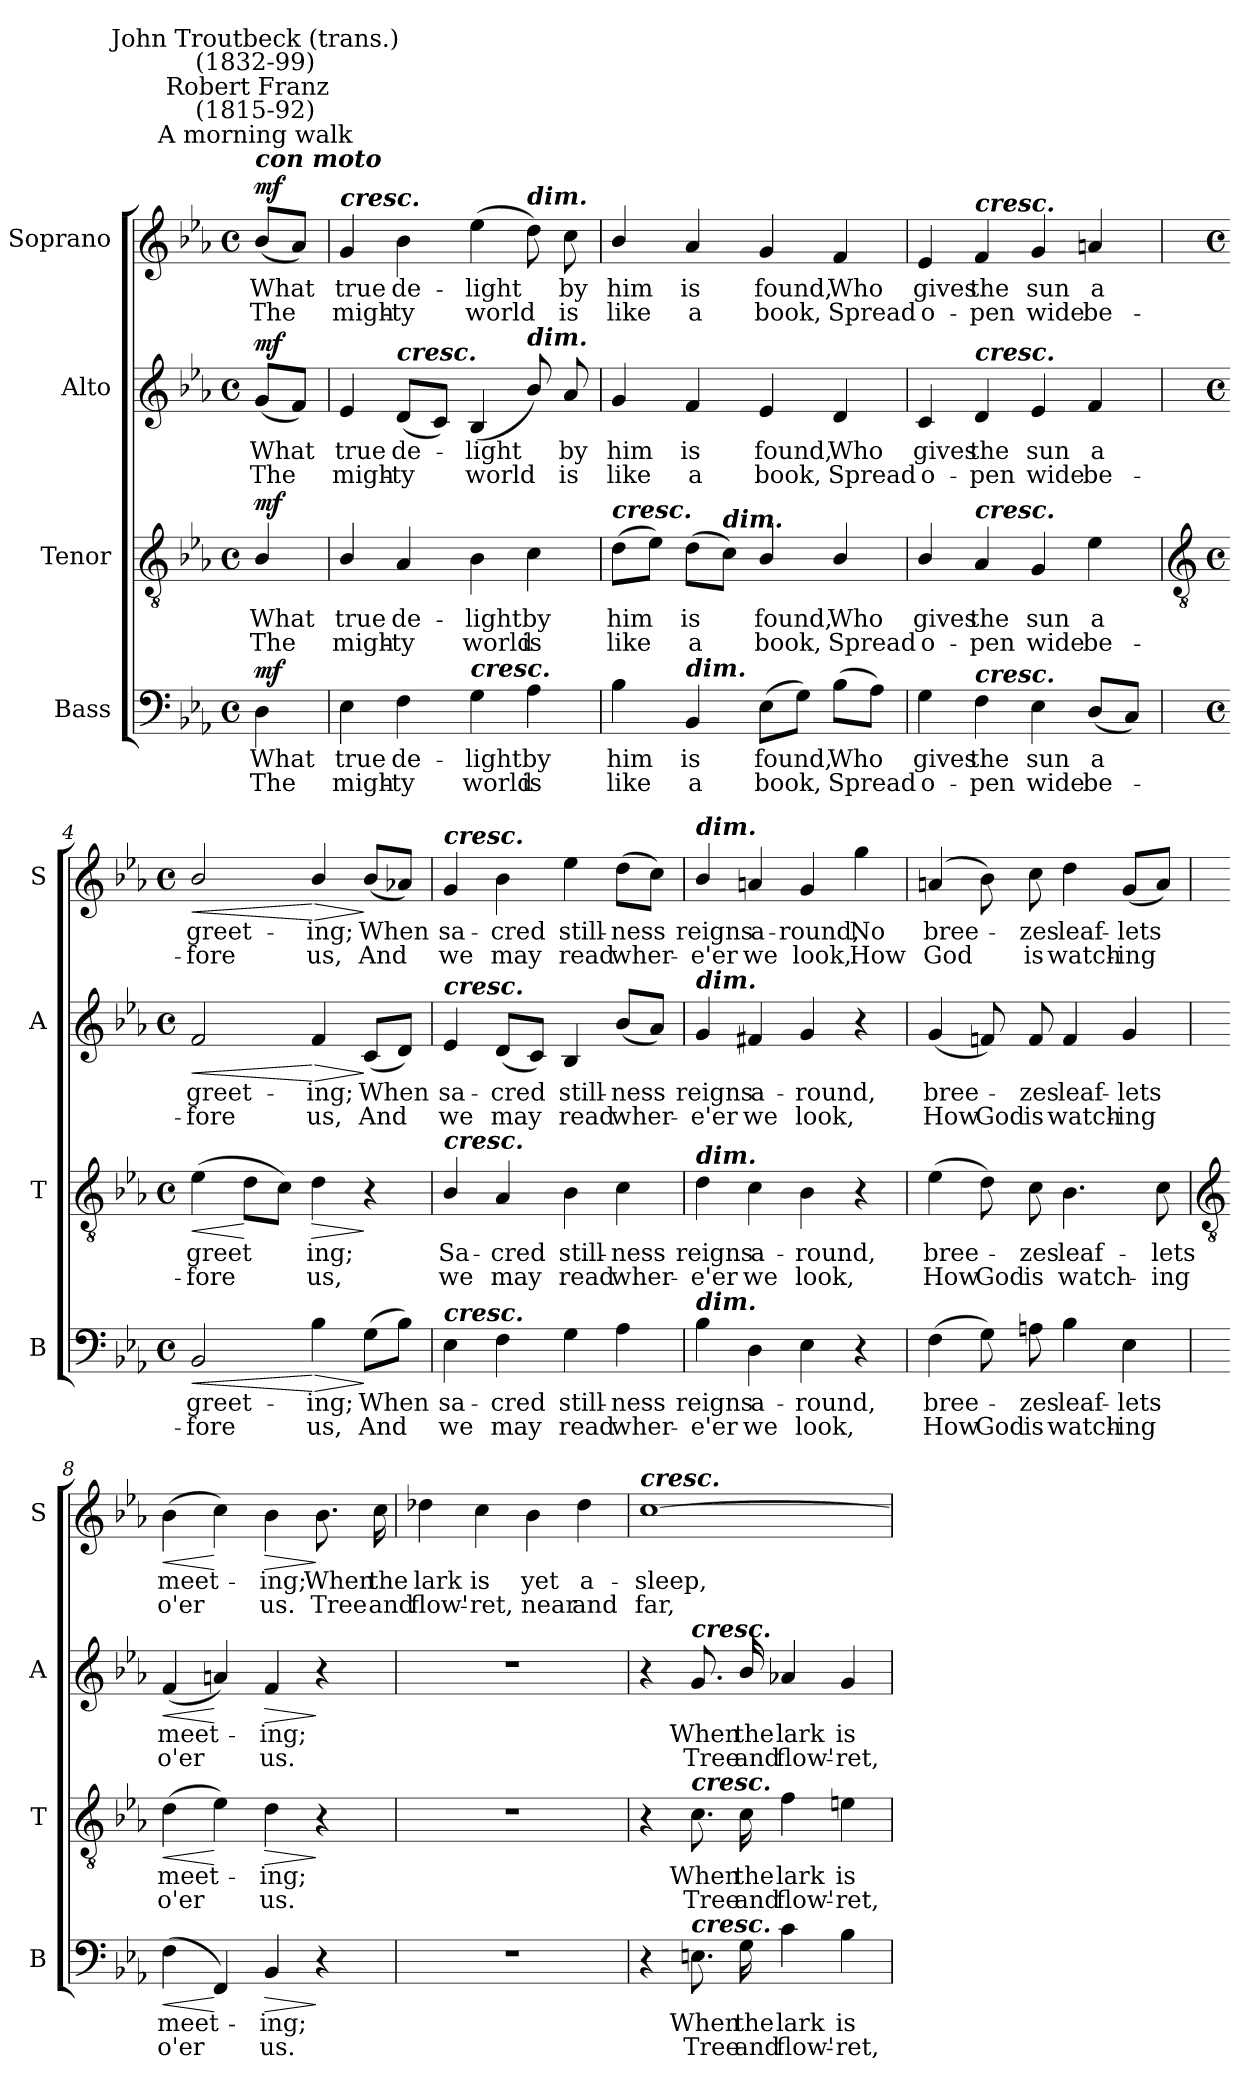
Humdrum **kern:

**kern	**text	**text	**dynam	**kern	**text	**text	**dynam	**kern	**text	**text	**dynam	**kern	**text	**text	**dynam
*part4	*part4	*part4	*part4	*part3	*part3	*part3	*part3	*part2	*part2	*part2	*part2	*part1	*part1	*part1	*part1
*staff4	*staff4	*staff4	*staff4	*staff3	*staff3	*staff3	*staff3	*staff2	*staff2	*staff2	*staff2	*staff1	*staff1	*staff1	*staff1
*I"Bass	*	*	*	*I"Tenor	*	*	*	*I"Alto	*	*	*	*I"Soprano	*	*	*
*I'B	*	*	*	*I'T	*	*	*	*I'A	*	*	*	*I'S	*	*	*
*clefF4	*	*	*	*clefGv2	*	*	*	*clefG2	*	*	*	*clefG2	*	*	*
*k[b-e-a-]	*	*	*	*k[b-e-a-]	*	*	*	*k[b-e-a-]	*	*	*	*k[b-e-a-]	*	*	*
*E-:	*	*	*	*E-:	*	*	*	*E-:	*	*	*	*E-:	*	*	*
*M4/4	*	*	*	*M4/4	*	*	*	*M4/4	*	*	*	*M4/4	*	*	*
*met(c)	*	*	*	*met(c)	*	*	*	*met(c)	*	*	*	*met(c)	*	*	*
=	=	=	=	=	=	=	=	=	=	=	=	=	=	=	=
!	!	!	!	!	!	!	!	!	!	!	!	!LO:TX:a:Bi:t=con moto	!	!	!
!	!	!	!	!	!	!	!	!	!	!	!	!LO:TX:a:cj:t=A morning walk	!	!	!
!	!	!	!	!	!	!	!	!	!	!	!	!LO:TX:a:cj:t=Robert Franz  \n(1815-92)	!	!	!
!	!	!	!	!	!	!	!	!	!	!	!	!LO:TX:a:cj:t=John Troutbeck (trans.)\n(1832-99)	!	!	!
!	!LO:LY:b	!LO:LY:b	!LO:DY:b	!	!LO:LY:b	!LO:LY:b	!LO:DY:b	!	!LO:LY:b	!LO:LY:b	!LO:DY:b	!	!LO:LY:b	!LO:LY:b	!LO:DY:b
4D	What	The	mf	4B-/	What	The	mf	(<8gL	What	The	mf	(<8b-L	What	The	mf
.	.	.	.	.	.	.	.	8fJ)	.	.	.	8a-J)	.	.	.
=1	=1	=1	=1	=1	=1	=1	=1	=1	=1	=1	=1	=1	=1	=1	=1
!	!	!	!	!	!	!	!	!	!	!	!	!LO:TX:a:Bi:t=cresc.	!	!	!
!	!LO:LY:b	!LO:LY:b	!	!	!LO:LY:b	!LO:LY:b	!	!	!LO:LY:b	!LO:LY:b	!	!	!LO:LY:b	!LO:LY:b	!
4E-	true	migh-	.	4B-/	true	migh-	.	4e-	true	migh-	.	4g	true	migh-	.
!	!	!	!	!	!	!	!	!LO:TX:a:Bi:t=cresc.	!	!	!	!	!	!	!
!	!LO:LY:b	!LO:LY:b	!	!	!LO:LY:b	!LO:LY:b	!	!	!LO:LY:b	!LO:LY:b	!	!	!LO:LY:b	!LO:LY:b	!
4F	-de-	-ty	.	4A-	-de-	-ty	.	(<8dL	-de-	ty	.	4b-	-de-	-ty	.
.	.	.	.	.	.	.	.	8cJ)	.	.	.	.	.	.	.
!LO:TX:a:Bi:t=cresc.	!	!	!	!	!	!	!	!	!	!	!	!	!	!	!
!	!LO:LY:b	!LO:LY:b	!	!	!LO:LY:b	!LO:LY:b	!	!	!LO:LY:b	!LO:LY:b	!	!	!LO:LY:b	!LO:LY:b	!
4G	light	world	.	4B-	light	world	.	(<4B-	light	world	.	(>4ee-	light	world	.
!	!	!	!	!	!	!	!	!	!	!	!	!LO:TX:a:Bi:t=dim.	!	!	!
!	!	!	!	!	!	!	!	!LO:TX:a:Bi:t=dim.	!	!	!	!	!	!	!
!	!LO:LY:b	!LO:LY:b	!	!	!LO:LY:b	!LO:LY:b	!	!	!	!	!	!	!	!	!
4A-	by	is	.	4c	by	is	.	8b-/)	.	.	.	8dd)	.	.	.
!	!	!	!	!	!	!	!	!	!LO:LY:b	!LO:LY:b	!	!	!LO:LY:b	!LO:LY:b	!
.	.	.	.	.	.	.	.	8a-	by	is	.	8cc	by	is	.
=2	=2	=2	=2	=2	=2	=2	=2	=2	=2	=2	=2	=2	=2	=2	=2
!	!	!	!	!LO:TX:a:Bi:t=cresc.	!	!	!	!	!	!	!	!	!	!	!
!	!LO:LY:b	!LO:LY:b	!	!	!LO:LY:b	!LO:LY:b	!	!	!LO:LY:b	!LO:LY:b	!	!	!LO:LY:b	!LO:LY:b	!
4B-	him	like	.	(>8dL	him	like	.	4g	him	like	.	4b-/	him	like	.
.	.	.	.	8e-J)	.	.	.	.	.	.	.	.	.	.	.
!LO:TX:a:Bi:t=dim.	!	!	!	!	!	!	!	!	!	!	!	!	!	!	!
!	!LO:LY:b	!LO:LY:b	!	!	!LO:LY:b	!LO:LY:b	!	!	!LO:LY:b	!LO:LY:b	!	!	!LO:LY:b	!LO:LY:b	!
4BB-/	is	a	.	(>8dL	is	a	.	4f	is	a	.	4a-	is	a	.
!	!	!	!	!LO:TX:a:Bi:t=dim.	!	!	!	!	!	!	!	!	!	!	!
.	.	.	.	8cJ)	.	.	.	.	.	.	.	.	.	.	.
!	!LO:LY:b	!LO:LY:b	!	!	!LO:LY:b	!LO:LY:b	!	!	!LO:LY:b	!LO:LY:b	!	!	!LO:LY:b	!LO:LY:b	!
(>8E-L	found,	book,	.	4B-/	found,	book,	.	4e-	found,	book,	.	4g	found,	book,	.
8GJ)	.	.	.	.	.	.	.	.	.	.	.	.	.	.	.
!	!LO:LY:b	!LO:LY:b	!	!	!LO:LY:b	!LO:LY:b	!	!	!LO:LY:b	!LO:LY:b	!	!	!LO:LY:b	!LO:LY:b	!
(>8B-L	Who	Spread	.	4B-/	Who	Spread	.	4d	Who	Spread	.	4f	Who	Spread	.
8A-J)	.	.	.	.	.	.	.	.	.	.	.	.	.	.	.
=3	=3	=3	=3	=3	=3	=3	=3	=3	=3	=3	=3	=3	=3	=3	=3
!	!LO:LY:b	!LO:LY:b	!	!	!LO:LY:b	!LO:LY:b	!	!	!LO:LY:b	!LO:LY:b	!	!	!LO:LY:b	!LO:LY:b	!
4G	gives	o-	.	4B-/	gives	o-	.	4c	gives	o-	.	4e-	gives	o-	.
!	!	!	!	!	!	!	!	!	!	!	!	!LO:TX:a:Bi:t=cresc.	!	!	!
!	!	!	!	!	!	!	!	!LO:TX:a:Bi:t=cresc.	!	!	!	!	!	!	!
!	!	!	!	!LO:TX:a:Bi:t=cresc.	!	!	!	!	!	!	!	!	!	!	!
!LO:TX:a:Bi:t=cresc.	!	!	!	!	!	!	!	!	!	!	!	!	!	!	!
!	!LO:LY:b	!LO:LY:b	!	!	!LO:LY:b	!LO:LY:b	!	!	!LO:LY:b	!LO:LY:b	!	!	!LO:LY:b	!LO:LY:b	!
4F	-the	pen	.	4A-	-the	pen	.	4d	-the	pen	.	4f	-the	pen	.
!	!LO:LY:b	!LO:LY:b	!	!	!LO:LY:b	!LO:LY:b	!	!	!LO:LY:b	!LO:LY:b	!	!	!LO:LY:b	!LO:LY:b	!
4E-	sun	wide	.	4G	sun	wide	.	4e-	sun	wide	.	4g	sun	wide	.
!	!LO:LY:b	!LO:LY:b	!	!	!LO:LY:b	!LO:LY:b	!	!	!LO:LY:b	!LO:LY:b	!	!	!LO:LY:b	!LO:LY:b	!
(<8DL	a	be-	.	4e-	a	be-	.	4f	a	be-	.	4an	a	be-	.
8CJ)	.	.	.	.	.	.	.	.	.	.	.	.	.	.	.
!!LO:LB:g=z
=4	=4	=4	=4	=4	=4	=4	=4	=4	=4	=4	=4	=4	=4	=4	=4
*	*	*	*	*clefGv2	*	*	*	*	*	*	*	*	*	*	*
*M4/4	*	*	*	*M4/4	*	*	*	*M4/4	*	*	*	*M4/4	*	*	*
*met(c)	*	*	*	*met(c)	*	*	*	*met(c)	*	*	*	*met(c)	*	*	*
!	!LO:LY:b	!LO:LY:b	!LO:HP:b	!	!LO:LY:b	!LO:LY:b	!LO:HP:b	!	!LO:LY:b	!LO:LY:b	!LO:HP:b	!	!LO:LY:b	!LO:LY:b	!LO:HP:b
2BB-	greet-	-fore	<	(>4e-	-greet	fore	<	2f	-greet-	-fore	<	2b-/	-greet-	-fore	<
.	.	.	.	8dL	.	.	[	.	.	.	.	.	.	.	.
.	.	.	.	8cJ)	.	.	.	.	.	.	.	.	.	.	.
!	!LO:LY:b	!LO:LY:b	!LO:HP:n=1:b	!	!LO:LY:b	!LO:LY:b	!LO:HP:b	!	!LO:LY:b	!LO:LY:b	!LO:HP:n=1:b	!	!LO:LY:b	!LO:LY:b	!LO:HP:n=1:b
4B-	ing;	us,	[ >	4d	ing;	us,	>	4f	ing;	us,	[ >	4b-/	ing;	us,	[ >
!	!LO:LY:b	!LO:LY:b	!	!	!	!	!	!	!LO:LY:b	!LO:LY:b	!	!	!LO:LY:b	!LO:LY:b	!
(>8GL	When	And	]	4r	.	.	]	(<8cL	When	And	]	(<8b-L	When	And	]
8B-J)	.	.	.	.	.	.	.	8dJ)	.	.	.	8a-XJ)	.	.	.
=5	=5	=5	=5	=5	=5	=5	=5	=5	=5	=5	=5	=5	=5	=5	=5
!	!	!	!	!	!	!	!	!	!	!	!	!LO:TX:a:Bi:t=cresc.	!	!	!
!	!	!	!	!	!	!	!	!LO:TX:a:Bi:t=cresc.	!	!	!	!	!	!	!
!	!	!	!	!LO:TX:a:Bi:t=cresc.	!	!	!	!	!	!	!	!	!	!	!
!LO:TX:a:Bi:t=cresc.	!	!	!	!	!	!	!	!	!	!	!	!	!	!	!
!	!LO:LY:b	!LO:LY:b	!	!	!LO:LY:b	!LO:LY:b	!	!	!LO:LY:b	!LO:LY:b	!	!	!LO:LY:b	!LO:LY:b	!
4E-	sa-	-we	.	4B-/	Sa-	-we	.	4e-	sa-	-we	.	4g	sa-	-we	.
!	!LO:LY:b	!LO:LY:b	!	!	!LO:LY:b	!LO:LY:b	!	!	!LO:LY:b	!LO:LY:b	!	!	!LO:LY:b	!LO:LY:b	!
4F	cred	may	.	4A-	cred	may	.	(<8dL	cred	may	.	4b-	cred	may	.
.	.	.	.	.	.	.	.	8cJ)	.	.	.	.	.	.	.
!	!LO:LY:b	!LO:LY:b	!	!	!LO:LY:b	!LO:LY:b	!	!	!LO:LY:b	!LO:LY:b	!	!	!LO:LY:b	!LO:LY:b	!
4G	still-	-read	.	4B-	still-	-read	.	4B-	still-	-read	.	4ee-	still-	-read	.
!	!LO:LY:b	!LO:LY:b	!	!	!LO:LY:b	!LO:LY:b	!	!	!LO:LY:b	!LO:LY:b	!	!	!LO:LY:b	!LO:LY:b	!
4A-	ness	wher-	.	4c	ness	wher-	.	(<8b-L	ness	wher-	.	(>8ddL	ness	wher-	.
.	.	.	.	.	.	.	.	8a-J)	.	.	.	8ccJ)	.	.	.
=6	=6	=6	=6	=6	=6	=6	=6	=6	=6	=6	=6	=6	=6	=6	=6
!	!	!	!	!	!	!	!	!	!	!	!	!LO:TX:a:Bi:t=dim.	!	!	!
!	!	!	!	!	!	!	!	!LO:TX:a:Bi:t=dim.	!	!	!	!	!	!	!
!	!	!	!	!LO:TX:a:Bi:t=dim.	!	!	!	!	!	!	!	!	!	!	!
!LO:TX:a:Bi:t=dim.	!	!	!	!	!	!	!	!	!	!	!	!	!	!	!
!	!LO:LY:b	!LO:LY:b	!	!	!LO:LY:b	!LO:LY:b	!	!	!LO:LY:b	!LO:LY:b	!	!	!LO:LY:b	!LO:LY:b	!
4B-	-reigns	e'er	.	4d	-reigns	e'er	.	4g	reigns	e'er	.	4b-/	reigns	e'er	.
!	!LO:LY:b	!LO:LY:b	!	!	!LO:LY:b	!LO:LY:b	!	!	!LO:LY:b	!LO:LY:b	!	!	!LO:LY:b	!LO:LY:b	!
4D	a-	-we	.	4c	a-	-we	.	4f#X	a-	-we	.	4an	a-	-we	.
!	!LO:LY:b	!LO:LY:b	!	!	!LO:LY:b	!LO:LY:b	!	!	!LO:LY:b	!LO:LY:b	!	!	!LO:LY:b	!LO:LY:b	!
4E-	round,	look,	.	4B-	round,	look,	.	4g	round,	look,	.	4g	round,	look,	.
!	!	!	!	!	!	!	!	!	!	!	!	!	!LO:LY:b	!LO:LY:b	!
4r	.	.	.	4r	.	.	.	4r	.	.	.	4gg	No	How	.
=7	=7	=7	=7	=7	=7	=7	=7	=7	=7	=7	=7	=7	=7	=7	=7
!	!LO:LY:b	!LO:LY:b	!	!	!LO:LY:b	!LO:LY:b	!	!	!LO:LY:b	!LO:LY:b	!	!	!LO:LY:b	!LO:LY:b	!
(>4F	bree-	How	.	(>4e-	bree-	How	.	(<4g	bree-	How	.	(<4an	bree-	God	.
!	!	!LO:LY:b	!	!	!	!LO:LY:b	!	!	!	!LO:LY:b	!	!	!	!	!
8G)	.	God	.	8d)	.	God	.	8fn)	.	God	.	8b-)	.	.	.
!	!LO:LY:b	!LO:LY:b	!	!	!LO:LY:b	!LO:LY:b	!	!	!LO:LY:b	!LO:LY:b	!	!	!LO:LY:b	!LO:LY:b	!
8An	zes	is	.	8c	zes	is	.	8f	zes	is	.	8cc	zes	is	.
!	!LO:LY:b	!LO:LY:b	!	!	!LO:LY:b	!LO:LY:b	!	!	!LO:LY:b	!LO:LY:b	!	!	!LO:LY:b	!LO:LY:b	!
4B-	leaf-	-watch-	.	4.B-	leaf-	-watch-	.	4f	leaf-	-watch-	.	4dd	leaf-	-watch-	.
!	!LO:LY:b	!LO:LY:b	!	!	!	!	!	!	!LO:LY:b	!LO:LY:b	!	!	!LO:LY:b	!LO:LY:b	!
4E-	-lets	ing	.	.	.	.	.	4g	-lets	ing	.	(<8gL	-lets	ing	.
!	!	!	!	!	!LO:LY:b	!LO:LY:b	!	!	!	!	!	!	!	!	!
.	.	.	.	8c	-lets	ing	.	.	.	.	.	8aJ)	.	.	.
!!LO:LB:g=z
=8	=8	=8	=8	=8	=8	=8	=8	=8	=8	=8	=8	=8	=8	=8	=8
*	*	*	*	*clefGv2	*	*	*	*	*	*	*	*	*	*	*
!	!LO:LY:b	!LO:LY:b	!LO:HP:b	!	!LO:LY:b	!LO:LY:b	!LO:HP:b	!	!LO:LY:b	!LO:LY:b	!LO:HP:b	!	!LO:LY:b	!LO:LY:b	!LO:HP:b
(<4F	meet-	o'er	<	(>4d	meet-	o'er	<	(<4f	meet-	o'er	<	(>4b-	meet-	o'er	<
4FF)	.	.	[	4e-)	.	.	[	4an)	.	.	[	4cc)	.	.	[
!	!LO:LY:b	!LO:LY:b	!LO:HP:b	!	!LO:LY:b	!LO:LY:b	!LO:HP:b	!	!LO:LY:b	!LO:LY:b	!LO:HP:b	!	!LO:LY:b	!LO:LY:b	!LO:HP:b
4BB-	ing;	us.	>	4d	ing;	us.	>	4f	ing;	us.	>	4b-	ing;	us.	>
!	!	!	!	!	!	!	!	!	!	!	!	!	!LO:LY:b	!LO:LY:b	!
4r	.	.	]	4r	.	.	]	4r	.	.	]	8.b-	When	Tree	]
!	!	!	!	!	!	!	!	!	!	!	!	!	!LO:LY:b	!LO:LY:b	!
.	.	.	.	.	.	.	.	.	.	.	.	16cc	the	and	.
=9	=9	=9	=9	=9	=9	=9	=9	=9	=9	=9	=9	=9	=9	=9	=9
!	!	!	!	!	!	!	!	!	!	!	!	!	!LO:LY:b	!LO:LY:b	!
1r	.	.	.	1r	.	.	.	1r	.	.	.	4dd-X	lark	flow'-	.
!	!	!	!	!	!	!	!	!	!	!	!	!	!LO:LY:b	!LO:LY:b	!
.	.	.	.	.	.	.	.	.	.	.	.	4cc	-is	ret,	.
!	!	!	!	!	!	!	!	!	!	!	!	!	!LO:LY:b	!LO:LY:b	!
.	.	.	.	.	.	.	.	.	.	.	.	4b-	yet	near	.
!	!	!	!	!	!	!	!	!	!	!	!	!	!LO:LY:b	!LO:LY:b	!
.	.	.	.	.	.	.	.	.	.	.	.	4dd-	a-	-and	.
=10	=10	=10	=10	=10	=10	=10	=10	=10	=10	=10	=10	=10	=10	=10	=10
!	!	!	!	!	!	!	!	!	!	!	!	!LO:TX:a:Bi:t=cresc.	!	!	!
!	!	!	!	!	!	!	!	!	!	!	!	!	!LO:LY:b	!LO:LY:b	!
4r	.	.	.	4r	.	.	.	4r	.	.	.	[1cc	sleep,	far,	.
!	!	!	!	!	!	!	!	!LO:TX:a:Bi:t=cresc.	!	!	!	!	!	!	!
!	!	!	!	!LO:TX:a:Bi:t=cresc.	!	!	!	!	!	!	!	!	!	!	!
!LO:TX:a:Bi:t=cresc.	!	!	!	!	!	!	!	!	!	!	!	!	!	!	!
!	!LO:LY:b	!LO:LY:b	!	!	!LO:LY:b	!LO:LY:b	!	!	!LO:LY:b	!LO:LY:b	!	!	!	!	!
8.En	When	Tree	.	8.c	When	Tree	.	8.g	When	Tree	.	.	.	.	.
!	!LO:LY:b	!LO:LY:b	!	!	!LO:LY:b	!LO:LY:b	!	!	!LO:LY:b	!LO:LY:b	!	!	!	!	!
16G	the	and	.	16c	the	and	.	16b-/	the	and	.	.	.	.	.
!	!LO:LY:b	!LO:LY:b	!	!	!LO:LY:b	!LO:LY:b	!	!	!LO:LY:b	!LO:LY:b	!	!	!	!	!
4c	lark	flow'-	.	4f	lark	flow'-	.	4a-X	lark	flow'-	.	.	.	.	.
!	!LO:LY:b	!LO:LY:b	!	!	!LO:LY:b	!LO:LY:b	!	!	!LO:LY:b	!LO:LY:b	!	!	!	!	!
4B-	-is	ret,	.	4en	-is	ret,	.	4g	-is	ret,	.	.	.	.	.
=	=	=	=	=	=	=	=	=	=	=	=	=	=	=	=
*-	*-	*-	*-	*-	*-	*-	*-	*-	*-	*-	*-	*-	*-	*-	*-
